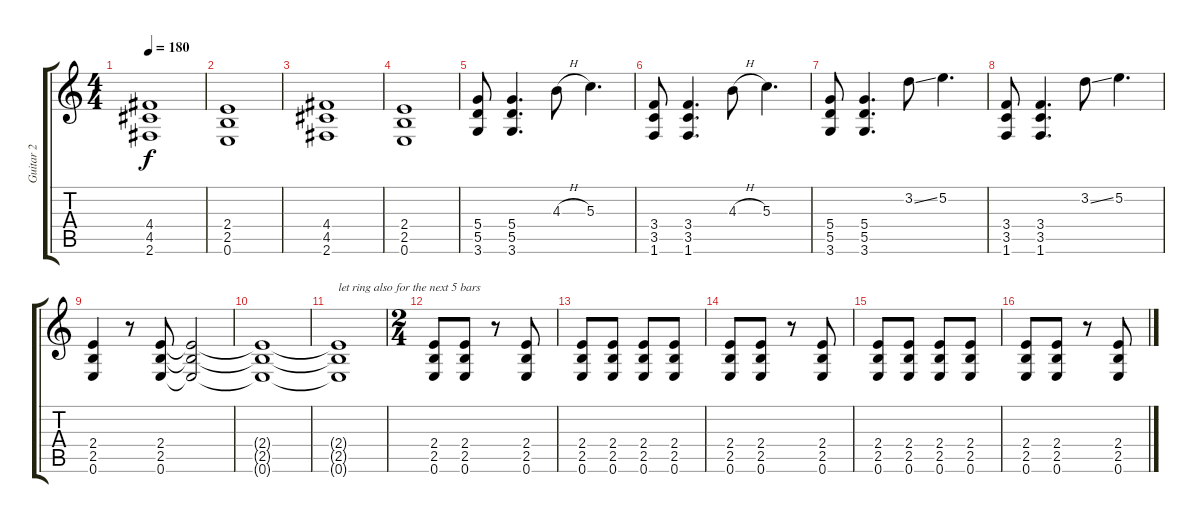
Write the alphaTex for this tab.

\track ("Guitar 2" "Guitar 2") {instrument distortionguitar}
\staff {score tabs}
\tuning (E4 B3 G3 D3 A2 E2) {hide}
\ts (4 4)
\tempo 180
\clef g2
\ks c
(4.4 4.5 2.6).1{dy f} |
(2.4 2.5 0.6).1 |
(4.4 4.5 2.6).1 |
(2.4 2.5 0.6).1 |
(5.4 5.5 3.6).8 (5.4 5.5 3.6).4{d} 4.3{h}.8 5.3.4{d} |
(3.4 3.5 1.6).8 (3.4 3.5 1.6).4{d} 4.3{h}.8 5.3.4{d} |
(5.4 5.5 3.6).8 (5.4 5.5 3.6).4{d} 3.2{ss}.8 5.2.4{d} |
(3.4 3.5 1.6).8 (3.4 3.5 1.6).4{d} 3.2{ss}.8 5.2.4{d} |
(2.4 2.5 0.6).4 r.8 (2.4 2.5 0.6).8 (2.4{t} 2.5{t} 0.6{t}).2 |
(2.4{t} 2.5{t} 0.6{t}).1 |
(2.4{t} 2.5{t} 0.6{t}).1{txt "let ring also for the next 5 bars"} |
\ts (2 4)
(2.4 2.5 0.6).8 (2.4 2.5 0.6).8 r.8 (2.4 2.5 0.6).8 |
(2.4 2.5 0.6).8 (2.4 2.5 0.6).8 (2.4 2.5 0.6).8 (2.4 2.5 0.6).8 |
(2.4 2.5 0.6).8 (2.4 2.5 0.6).8 r.8 (2.4 2.5 0.6).8 |
(2.4 2.5 0.6).8 (2.4 2.5 0.6).8 (2.4 2.5 0.6).8 (2.4 2.5 0.6).8 |
(2.4 2.5 0.6).8 (2.4 2.5 0.6).8 r.8 (2.4 2.5 0.6).8
